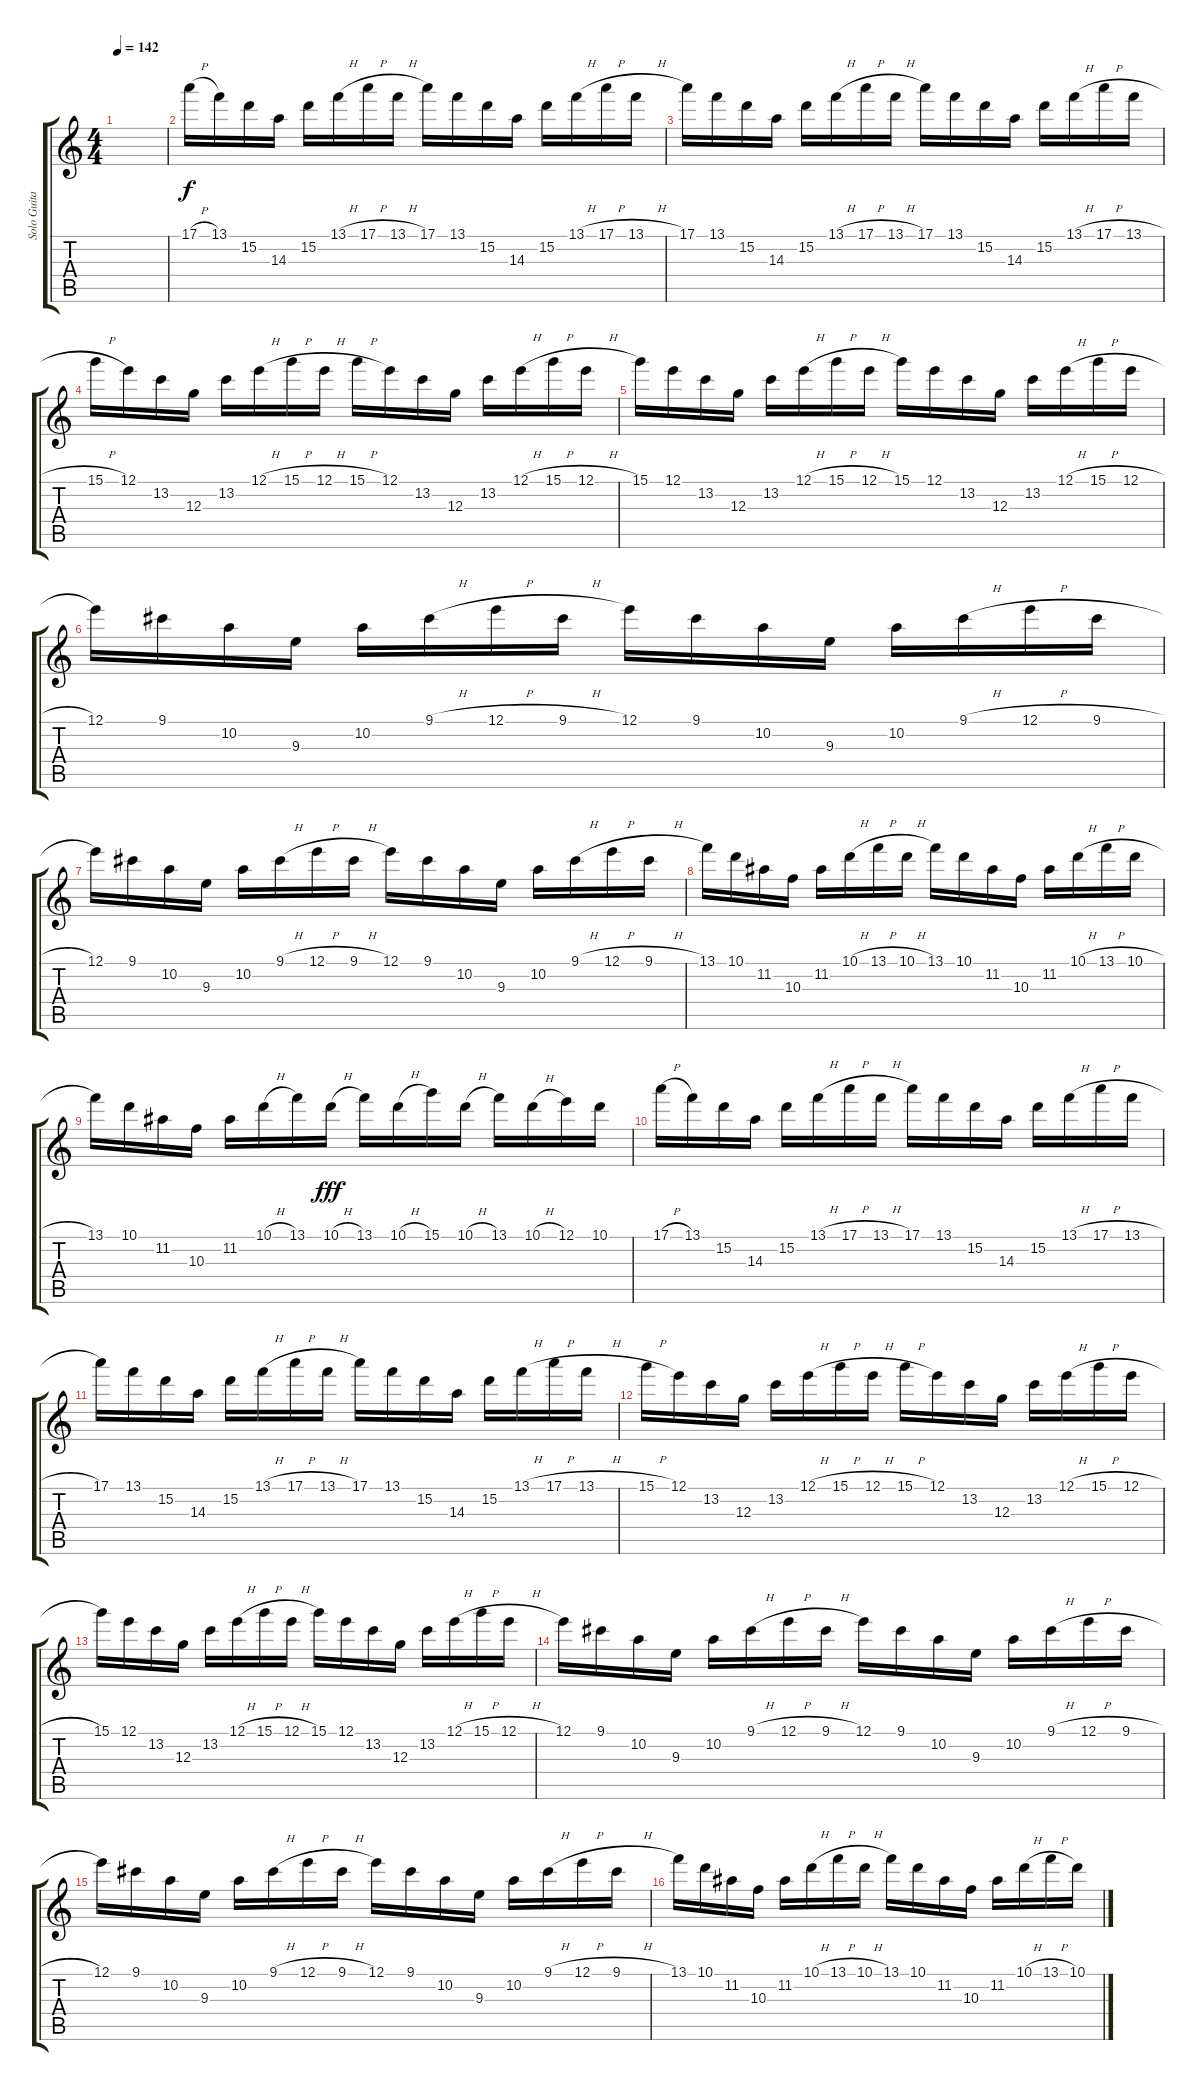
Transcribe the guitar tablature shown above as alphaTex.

\track ("Solo Guitar" "Solo Guita") {instrument overdrivenguitar}
\staff {score tabs}
\tuning (E4 B3 G3 D3 A2 E2) {hide}
\ts (4 4)
\tempo 142
\clef g2
\ks c
|
17.1{h}.16 13.1.16 15.2.16 14.3.16 15.2.16 13.1{h}.16 17.1{h}.16 13.1{h}.16 17.1.16 13.1.16 15.2.16 14.3.16 15.2.16 13.1{h}.16 17.1{h}.16 13.1{h}.16 |
17.1.16 13.1.16 15.2.16 14.3.16 15.2.16 13.1{h}.16 17.1{h}.16 13.1{h}.16 17.1.16 13.1.16 15.2.16 14.3.16 15.2.16 13.1{h}.16 17.1{h}.16 13.1{h}.16 |
15.1{h}.16 12.1.16 13.2.16 12.3.16 13.2.16 12.1{h}.16 15.1{h}.16 12.1{h}.16 15.1{h}.16 12.1.16 13.2.16 12.3.16 13.2.16 12.1{h}.16 15.1{h}.16 12.1{h}.16 |
15.1.16 12.1.16 13.2.16 12.3.16 13.2.16 12.1{h}.16 15.1{h}.16 12.1{h}.16 15.1.16 12.1.16 13.2.16 12.3.16 13.2.16 12.1{h}.16 15.1{h}.16 12.1{h}.16 |
12.1.16 9.1.16 10.2.16 9.3.16 10.2.16 9.1{h}.16 12.1{h}.16 9.1{h}.16 12.1.16 9.1.16 10.2.16 9.3.16 10.2.16 9.1{h}.16 12.1{h}.16 9.1{h}.16 |
12.1.16 9.1.16 10.2.16 9.3.16 10.2.16 9.1{h}.16 12.1{h}.16 9.1{h}.16 12.1.16 9.1.16 10.2.16 9.3.16 10.2.16 9.1{h}.16 12.1{h}.16 9.1{h}.16 |
13.1.16 10.1.16 11.2.16 10.3.16 11.2.16 10.1{h}.16 13.1{h}.16 10.1{h}.16 13.1.16 10.1.16 11.2.16 10.3.16 11.2.16 10.1{h}.16 13.1{h}.16 10.1{h}.16 |
13.1.16 10.1.16 11.2.16 10.3.16 11.2.16 10.1{h}.16 13.1.16{dy f} 10.1{h}.16{dy fff} 13.1.16 10.1{h}.16 15.1.16 10.1{h}.16 13.1.16 10.1{h}.16 12.1.16 10.1.16 |
17.1{h}.16 13.1.16 15.2.16 14.3.16 15.2.16 13.1{h}.16 17.1{h}.16 13.1{h}.16 17.1.16 13.1.16 15.2.16 14.3.16 15.2.16 13.1{h}.16 17.1{h}.16 13.1{h}.16 |
17.1.16 13.1.16 15.2.16 14.3.16 15.2.16 13.1{h}.16 17.1{h}.16 13.1{h}.16 17.1.16 13.1.16 15.2.16 14.3.16 15.2.16 13.1{h}.16 17.1{h}.16 13.1{h}.16 |
15.1{h}.16 12.1.16 13.2.16 12.3.16 13.2.16 12.1{h}.16 15.1{h}.16 12.1{h}.16 15.1{h}.16 12.1.16 13.2.16 12.3.16 13.2.16 12.1{h}.16 15.1{h}.16 12.1{h}.16 |
15.1.16 12.1.16 13.2.16 12.3.16 13.2.16 12.1{h}.16 15.1{h}.16 12.1{h}.16 15.1.16 12.1.16 13.2.16 12.3.16 13.2.16 12.1{h}.16 15.1{h}.16 12.1{h}.16 |
12.1.16 9.1.16 10.2.16 9.3.16 10.2.16 9.1{h}.16 12.1{h}.16 9.1{h}.16 12.1.16 9.1.16 10.2.16 9.3.16 10.2.16 9.1{h}.16 12.1{h}.16 9.1{h}.16 |
12.1.16 9.1.16 10.2.16 9.3.16 10.2.16 9.1{h}.16 12.1{h}.16 9.1{h}.16 12.1.16 9.1.16 10.2.16 9.3.16 10.2.16 9.1{h}.16 12.1{h}.16 9.1{h}.16 |
13.1.16 10.1.16 11.2.16 10.3.16 11.2.16 10.1{h}.16 13.1{h}.16 10.1{h}.16 13.1.16 10.1.16 11.2.16 10.3.16 11.2.16 10.1{h}.16 13.1{h}.16 10.1{h}.16
